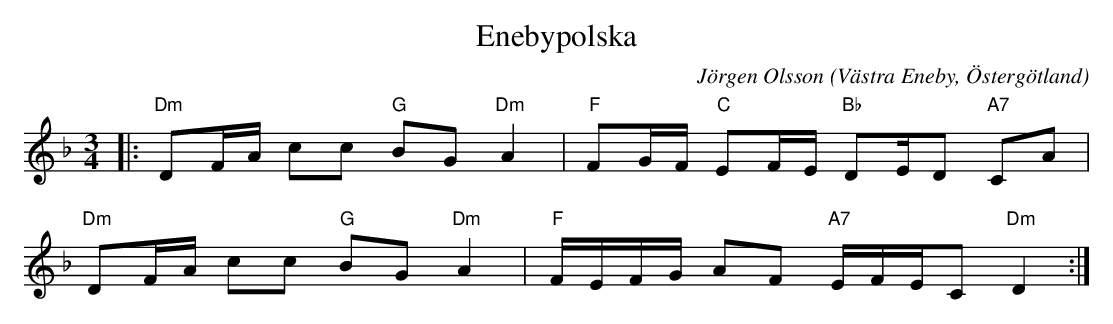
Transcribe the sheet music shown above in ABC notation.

X:1
T:Enebypolska
C:Jörgen Olsson
O:Västra Eneby, Östergötland
M:3/4
L:1/8
K:Dm
|:"Dm"DF/A/ cc "G"BG"Dm"A2|"F"FG/F/ "C"EF/E/ "Bb"DE/D "A7"C#A|
"Dm"DF/A/ cc "G"BG"Dm"A2|"F"F/E/F/G/ AF "A7"E/F/E/C# "Dm"D2 :|
